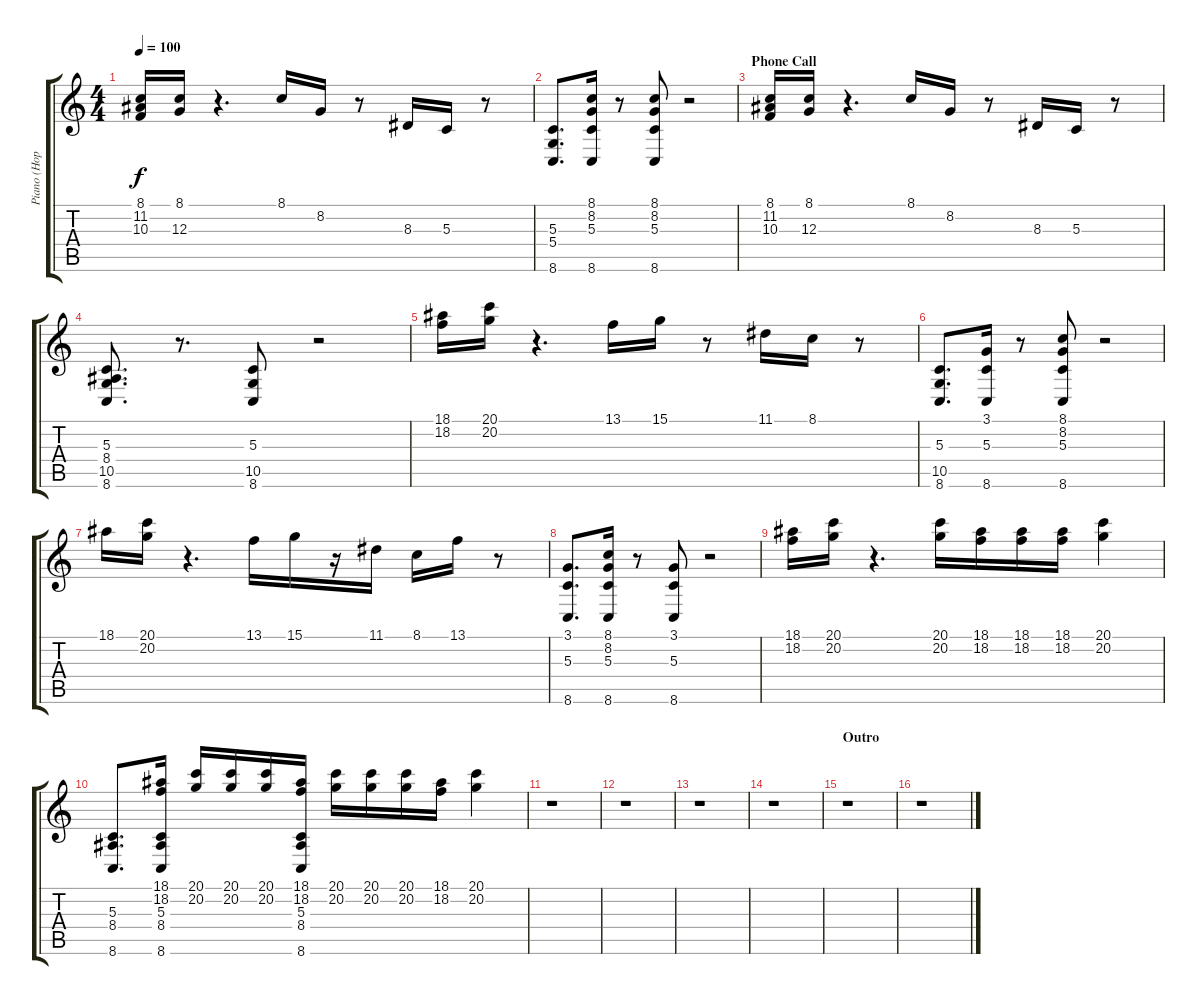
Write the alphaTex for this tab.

\track ("Piano (Hopkins)" "Piano (Hop") {instrument electricgrandpiano}
\staff {score tabs}
\tuning (E4 B3 G3 D3 A2 E2) {hide}
\ts (4 4)
\tempo 100
\clef g2
\ks c
(8.1 11.2 10.3).16{dy f} (8.1 12.3).16 r.4{d} 8.1.16 8.2.16 r.8 8.3.16 5.3.16 r.8 |
(5.3 5.4 8.6).8{d} (8.1 8.2 5.3 8.6).16 r.8 (8.1 8.2 5.3 8.6).8 r.2 |
\section ("" "Phone Call")
(8.1 11.2 10.3).16 (8.1 12.3).16 r.4{d} 8.1.16 8.2.16 r.8 8.3.16 5.3.16 r.8 |
(5.3 8.4 10.5 8.6).8{d} r.8{d} (5.3 10.5 8.6).8 r.2 |
(18.1 18.2).16 (20.1 20.2).16 r.4{d} 13.1.16 15.1.16 r.8 11.1.16 8.1.16 r.8 |
(5.3 10.5 8.6).8{d} (3.1 5.3 8.6).16 r.8 (8.1 8.2 5.3 8.6).8 r.2 |
18.1.16 (20.1 20.2).16 r.4{d} 13.1.16 15.1.16 r.16 11.1.16 8.1.16 13.1.16 r.8 |
(3.1 5.3 8.6).8{d} (8.1 8.2 5.3 8.6).16 r.8 (3.1 5.3 8.6).8 r.2 |
(18.1 18.2).16 (20.1 20.2).16 r.4{d} (20.1 20.2).16 (18.1 18.2).16 (18.1 18.2).16 (18.1 18.2).16 (20.1 20.2).4 |
(5.3 8.4 8.6).8{d} (18.1 18.2 5.3 8.4 8.6).16 (20.1 20.2).16 (20.1 20.2).16 (20.1 20.2).16 (18.1 18.2 5.3 8.4 8.6).16 (20.1 20.2).16 (20.1 20.2).16 (20.1 20.2).16 (18.1 18.2).16 (20.1 20.2).4 |
r.1 |
r.1 |
r.1 |
r.1 |
\section ("" "Outro")
r.1 |
r.1
